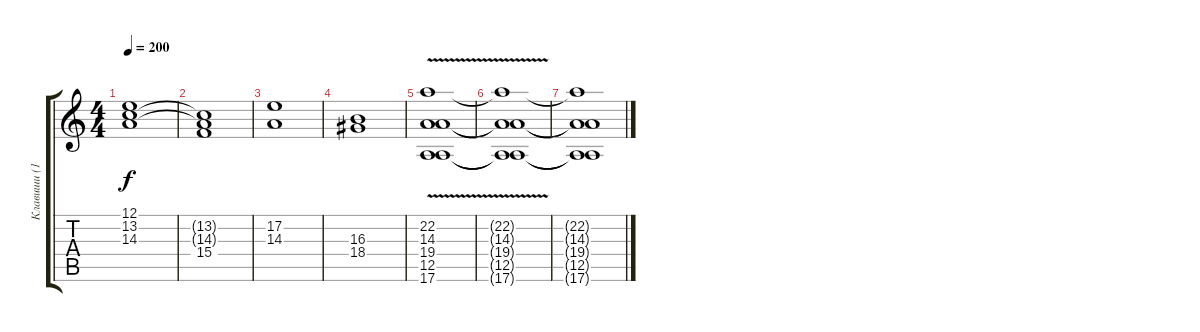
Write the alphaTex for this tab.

\track ("Клавиши (1)" "Клавиши (1") {instrument rockorgan}
\staff {score tabs}
\tuning (E4 B3 G3 D3 A2 E2) {hide}
\ts (4 4)
\tempo 200
\clef g2
\ks c
(12.1 13.2 14.3).1{dy f} |
(13.2{t} 14.3{t} 15.4).1 |
(17.2 14.3).1 |
(16.3 18.4).1 |
(22.2{v} 14.3{v} 19.4{v} 12.5{v} 17.6{v}).1{volume 0} |
(22.2{t} 14.3{t} 19.4{t} 12.5{t} 17.6{t}).1 |
(22.2{t} 14.3{t} 19.4{t} 12.5{t} 17.6{t}).1
